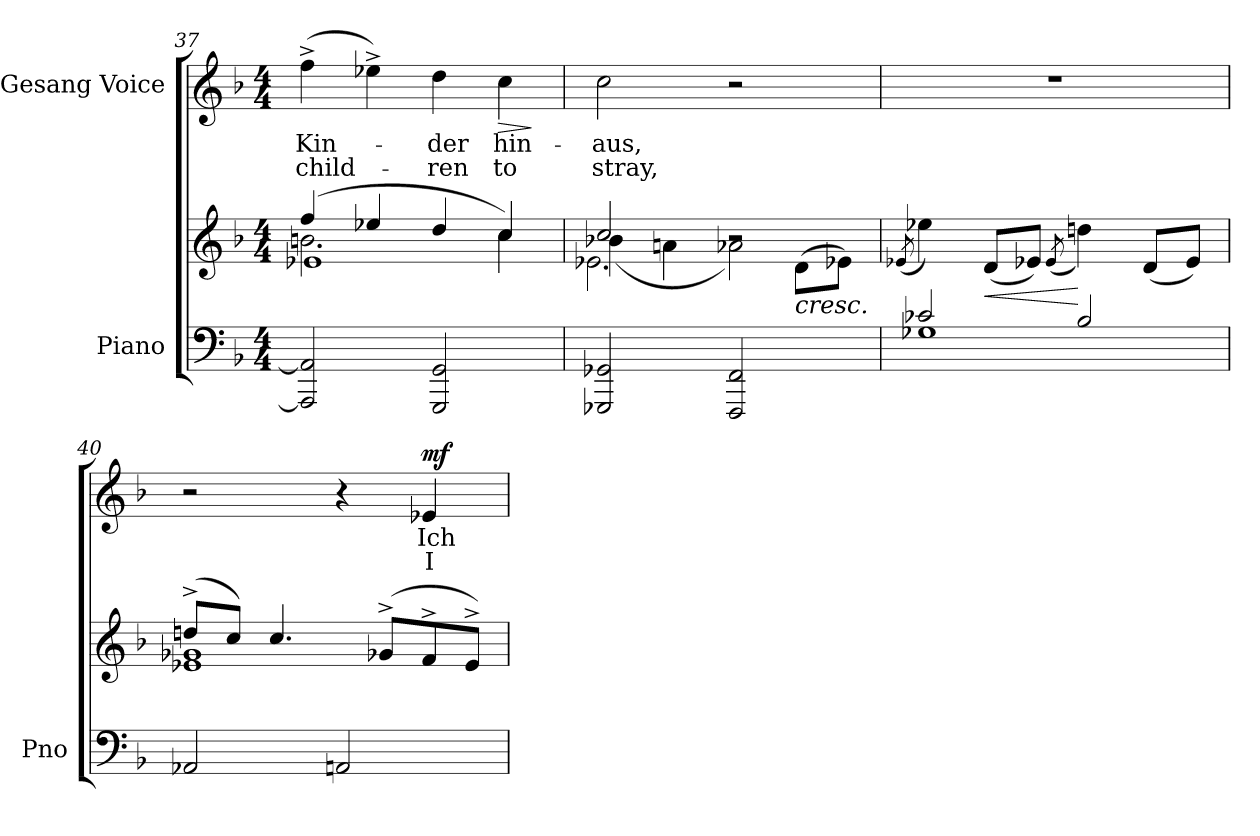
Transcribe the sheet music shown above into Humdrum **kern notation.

**kern	**kern	**dynam	**kern	**text	**text	**dynam
*part2	*part2	*part2	*part1	*part1	*part1	*part1
*staff3	*staff2	*staff2/3	*staff1	*staff1	*staff1	*staff1
*I"Piano	*	*	*I"Gesang Voice	*	*	*
*I'Pno	*	*	*	*	*	*
*clefF4	*clefG2	*	*clefG2	*	*	*
*k[b-]	*k[b-]	*	*k[b-]	*	*	*
*M4/4	*M4/4	*	*M4/4	*	*	*
=37	=37	=37	=37	=37	=37	=37
*	*^	*	*	*	*	*
*	*	*^	*	*	*	*	*
!	!	!	!	!	!	!LO:LY:b	!LO:LY:b	!
2AAA-/] 2AA-/]	(4ff/	2.bn\	1e-X	.	(4ff^\	Kin-	child-	.
.	4ee-X/	.	.	.	4ee-X^\)	.	.	.
!	!	!	!	!	!	!LO:LY:b	!LO:LY:b	!
2GGG/ 2GG/	4dd/	.	.	.	4dd\	-der	-ren	.
!	!	!	!	!	!	!LO:LY:b	!LO:LY:b	!LO:HP:b
.	4cc/)	4cc\	.	.	4cc\	hin-	to	>
*	*v	*v	*v	*	*	*	*	*
.	.	.	.	.	.	]
=38	=38	=38	=38	=38	=38	=38
*	*^	*	*	*	*	*
*	*	*^	*	*	*	*	*
!	!	!	!	!	!	!LO:LY:b	!LO:LY:b	!
2GGG-X/ 2GG-X/	2cc/	(4b-X\	2.e-X\	.	2cc\	-aus,	stray,	.
.	.	4an\	.	.	.	.	.	.
2FFF/ 2FF/	2r	2a-X\)	.	.	2r	.	.	.
!	!	!	!	!LO:HP:b	!	!	!	!
.	.	.	(8d\L	<	.	.	.	.
.	.	.	8e-X\J)	.	.	.	.	.
*	*v	*v	*v	*	*	*	*	*
!!LO:PB:g=z
=39	=39	=39	=39	=39	=39	=39
.	(8qe-X/	.	.	.	.	.
*^	*	*	*	*	*	*
2c-X/	1G-X	4ee-X\)	.	1r	.	.	.
!	!	!	!LO:HP:b	!	!	!	!
.	.	(8d/L	<	.	.	.	.
.	.	8e-X/J)	.	.	.	.	.
.	.	(8qe-/	.	.	.	.	.
2B-/	.	4ddn\)	[	.	.	.	.
.	.	(8d/L	.	.	.	.	.
.	.	8e-/J)	.	.	.	.	.
*v	*v	*	*	*	*	*	*
.	.	[	.	.	.	.
=40	=40	=40	=40	=40	=40	=40
*	*^	*	*	*	*	*
2AA-X/	(8ddn^/L	1e-X 1g-X	.	2r	.	.	.
.	8cc/J)	.	.	.	.	.	.
.	4.cc/	.	.	.	.	.	.
2AAn/	.	.	.	4r	.	.	.
.	(8g-X^/L	.	.	.	.	.	.
!	!	!	!	!	!LO:LY:b	!LO:LY:b	!LO:DY:b
.	8f^/	.	.	4e-X/	Ich	I	mf
.	8e-^/J)	.	.	.	.	.	.
*	*v	*v	*	*	*	*	*
=	=	=	=	=	=	=
*-	*-	*-	*-	*-	*-	*-
